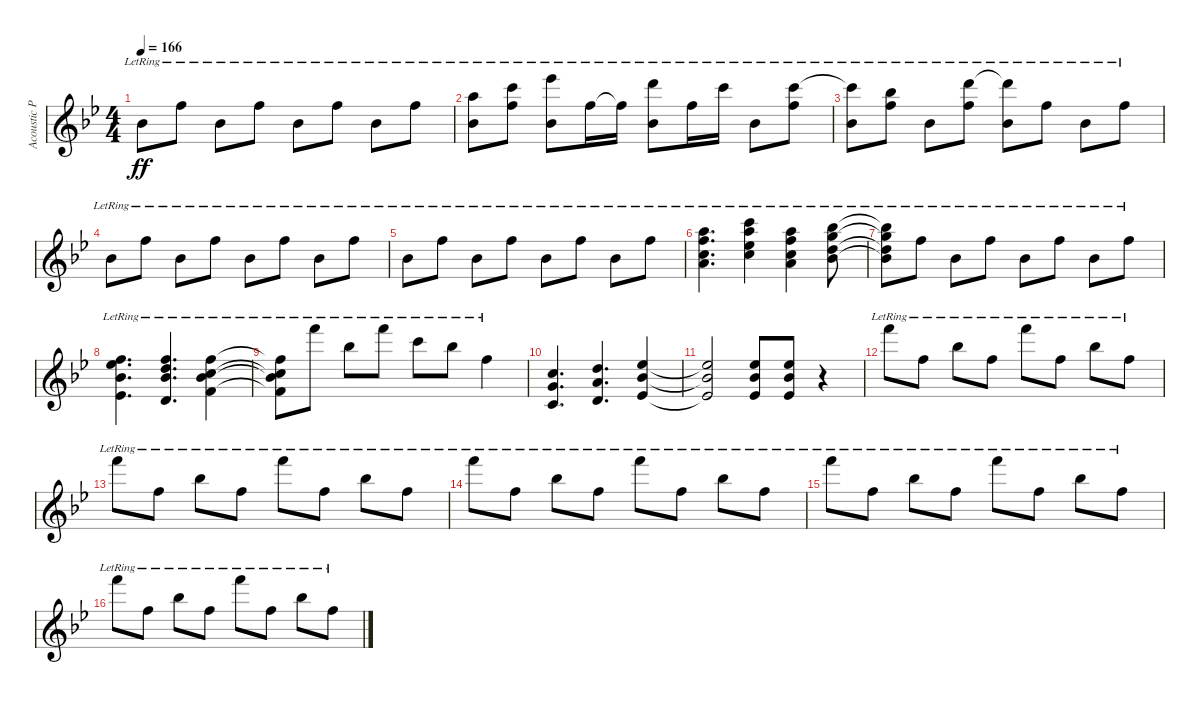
\track ("Acoustic Piano (Staff 1)" "Acoustic P") {instrument acousticgrandpiano}
\staff {score}
\tuning (E4 B3 G3 D3 A2 E2 B1) {hide}
\ts (4 4)
\tempo 166
\clef g2
\ks gminor
6.1{lr}.8{dy ff} 13.1{lr}.8 6.1{lr}.8 13.1{lr}.8 6.1{lr}.8 13.1{lr}.8 6.1{lr}.8 13.1{lr}.8 |
(17.1{lr} 11.2{lr}).8 (20.1{lr} 18.2{lr}).8 (23.1{lr} 11.2{lr}).8 13.1{lr}.16 13.1{lr t}.16 (6.1{lr} 27.2).8 13.1{lr}.16 20.1{lr}.16 6.1{lr}.8 (20.1{lr} 18.2{lr}).8 |
(20.1{lr t} 11.2{lr}).8 (18.1{lr} 18.2{lr}).8 6.1{lr}.8 (22.1{lr} 18.2{lr}).8 (22.1{lr t} 11.2{lr}).8 13.1{lr}.8 6.1{lr}.8 13.1{lr}.8 |
6.1{lr}.8 13.1{lr}.8 6.1{lr}.8 13.1{lr}.8 6.1{lr}.8 13.1{lr}.8 6.1{lr}.8 13.1{lr}.8 |
6.1{lr}.8 13.1{lr}.8 6.1{lr}.8 13.1{lr}.8 6.1{lr}.8 13.1{lr}.8 6.1{lr}.8 13.1{lr}.8 |
(5.1{lr} 22.2{lr} 22.3{lr} 22.4{lr}).4{d} (20.1{lr} 22.2{lr} 20.3{lr} 22.4{lr}).4 (5.1{lr} 22.2{lr} 22.3{lr} 22.4{lr}).4 (18.1{lr} 20.2{lr} 19.3{lr} 20.4{lr}).8 |
(18.1{lr t} 20.2{lr t} 19.3{lr t} 20.4{lr t}).8 13.1{lr}.8 6.1{lr}.8 13.1{lr}.8 6.1{lr}.8 13.1{lr}.8 6.1{lr}.8 13.1{lr}.8 |
(13.1{lr} 16.2{lr} 15.3{lr} 13.4{lr}).4{d} (13.1{lr} 15.2{lr} 15.3{lr} 12.4{lr}).4{d} (13.1{lr} 13.2{lr} 15.3{lr} 15.4{lr}).4 |
(13.1{lr t} 13.2{lr t} 15.3{lr t} 15.4{lr t}).8 25.1{lr}.8 18.1{lr}.8 25.1{lr}.8 20.1{lr}.8 18.1{lr}.8 13.1{lr}.4 |
(8.1 8.2 5.3).4{d} (10.1 10.2 7.3).4{d} (11.1 11.2 8.3).4 |
(11.1{t} 11.2{t} 8.3{t}).2 (11.1 11.2 8.3).8 (11.1 11.2 8.3).8 r.4 |
25.1{lr}.8 13.1{lr}.8 18.1{lr}.8 13.1{lr}.8 25.1{lr}.8 13.1{lr}.8 18.1{lr}.8 13.1{lr}.8 |
25.1{lr}.8 13.1{lr}.8 18.1{lr}.8 13.1{lr}.8 25.1{lr}.8 13.1{lr}.8 18.1{lr}.8 13.1{lr}.8 |
25.1{lr}.8 13.1{lr}.8 18.1{lr}.8 13.1{lr}.8 25.1{lr}.8 13.1{lr}.8 18.1{lr}.8 13.1{lr}.8 |
25.1{lr}.8 13.1{lr}.8 18.1{lr}.8 13.1{lr}.8 25.1{lr}.8 13.1{lr}.8 18.1{lr}.8 13.1{lr}.8 |
25.1{lr}.8 13.1{lr}.8 18.1{lr}.8 13.1{lr}.8 25.1{lr}.8 13.1{lr}.8 18.1{lr}.8 13.1{lr}.8
